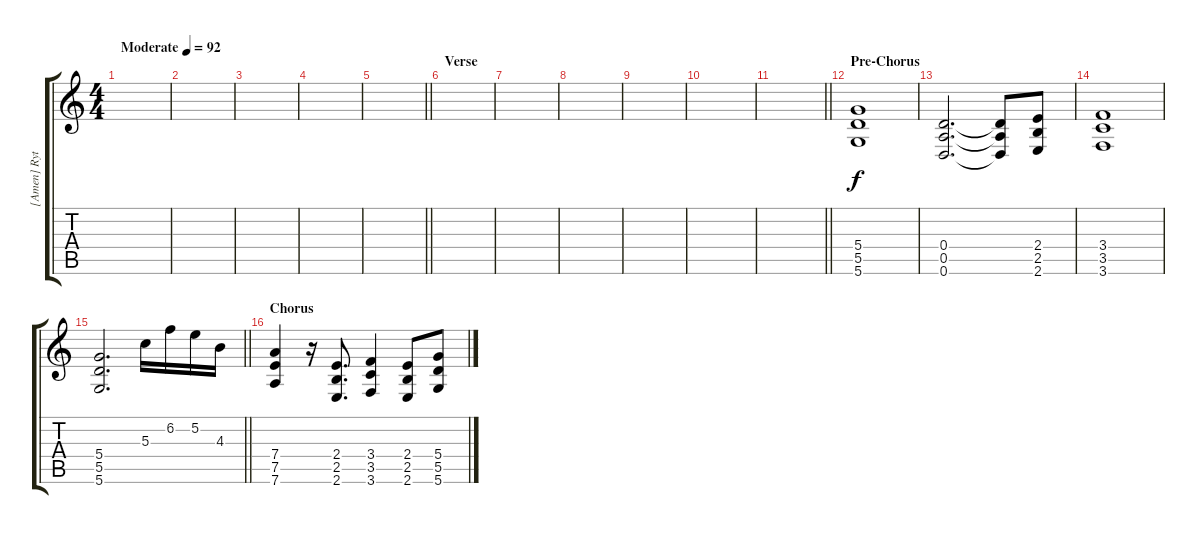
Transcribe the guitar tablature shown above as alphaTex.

\track ("[Amen] Rythm" "[Amen] Ryt") {instrument distortionguitar}
\staff {score tabs}
\tuning (E4 B3 G3 D3 A2 D2) {hide}
\ts (4 4)
\tempo (92 "Moderate")
\clef g2
\ks c
|
|
|
|
\barLineRight lightlight
|
\section ("" "Verse")
|
|
|
|
|
\barLineRight lightlight
|
\section ("" "Pre-Chorus")
(5.4 5.5 5.6).1 |
(0.4 0.5 0.6).2{d} (0.4{t} 0.5{t} 0.6{t}).8 (2.4 2.5 2.6).8 |
(3.4 3.5 3.6).1 |
\barLineRight lightlight
(5.4 5.5 5.6).2{d} 5.3.16 6.2.16 5.2.16 4.3.16 |
\section ("" "Chorus")
(7.4 7.5 7.6).4 r.16 (2.4 2.5 2.6).8{d} (3.4 3.5 3.6).4 (2.4 2.5 2.6).8 (5.4 5.5 5.6).8
